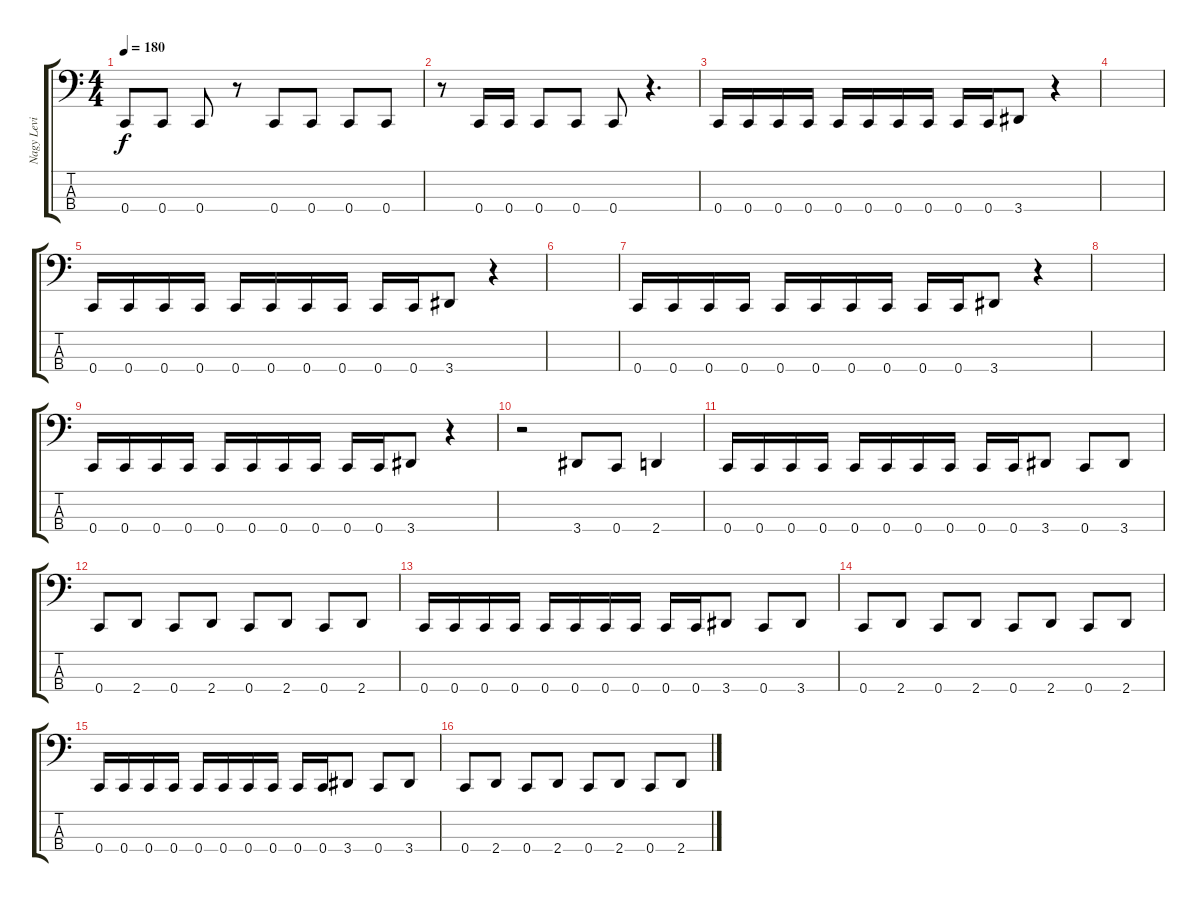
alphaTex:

\track ("Nagy Levi" "Nagy Levi") {instrument electricbassfinger}
\staff {score tabs}
\tuning (F2 C2 G1 C1) {hide}
\ts (4 4)
\tempo 180
\clef f4
\ks c
0.4.8{dy f} 0.4.8 0.4.8 r.8 0.4.8 0.4.8 0.4.8 0.4.8 |
r.8 0.4.16 0.4.16 0.4.8 0.4.8 0.4.8 r.4{d} |
0.4.16 0.4.16 0.4.16 0.4.16 0.4.16 0.4.16 0.4.16 0.4.16 0.4.16 0.4.16 3.4.8 r.4 |
|
0.4.16 0.4.16 0.4.16 0.4.16 0.4.16 0.4.16 0.4.16 0.4.16 0.4.16 0.4.16 3.4.8 r.4 |
|
0.4.16 0.4.16 0.4.16 0.4.16 0.4.16 0.4.16 0.4.16 0.4.16 0.4.16 0.4.16 3.4.8 r.4 |
|
0.4.16 0.4.16 0.4.16 0.4.16 0.4.16 0.4.16 0.4.16 0.4.16 0.4.16 0.4.16 3.4.8 r.4 |
r.2 3.4.8 0.4.8 2.4.4 |
0.4.16 0.4.16 0.4.16 0.4.16 0.4.16 0.4.16 0.4.16 0.4.16 0.4.16 0.4.16 3.4.8 0.4.8 3.4.8 |
0.4.8 2.4.8 0.4.8 2.4.8 0.4.8 2.4.8 0.4.8 2.4.8 |
0.4.16 0.4.16 0.4.16 0.4.16 0.4.16 0.4.16 0.4.16 0.4.16 0.4.16 0.4.16 3.4.8 0.4.8 3.4.8 |
0.4.8 2.4.8 0.4.8 2.4.8 0.4.8 2.4.8 0.4.8 2.4.8 |
0.4.16 0.4.16 0.4.16 0.4.16 0.4.16 0.4.16 0.4.16 0.4.16 0.4.16 0.4.16 3.4.8 0.4.8 3.4.8 |
0.4.8 2.4.8 0.4.8 2.4.8 0.4.8 2.4.8 0.4.8 2.4.8
